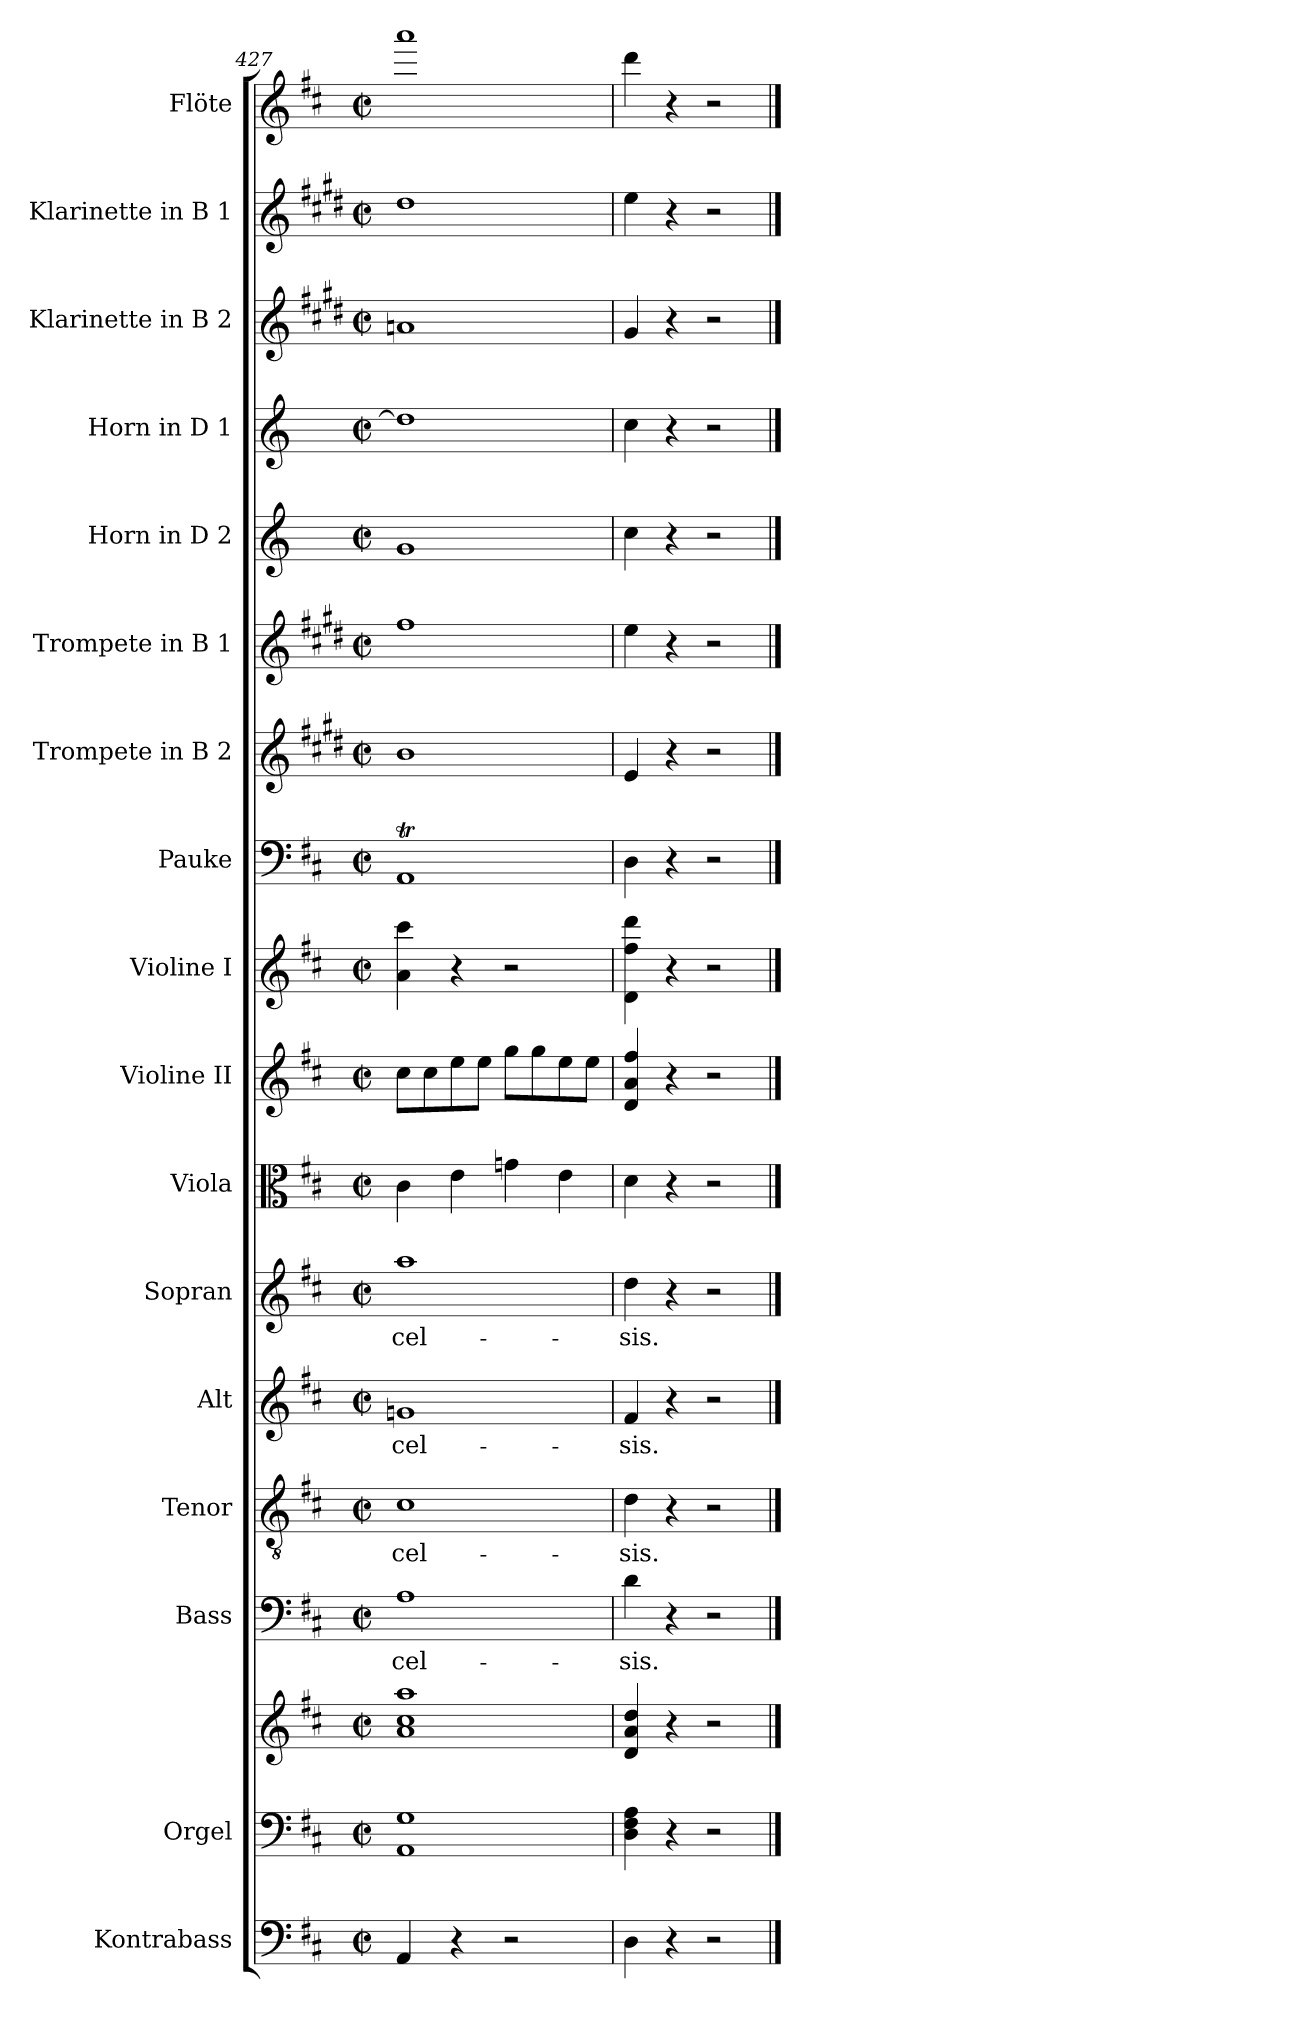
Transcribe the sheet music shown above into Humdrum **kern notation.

**kern	**kern	**kern	**kern	**text	**kern	**text	**kern	**text	**kern	**text	**kern	**kern	**kern	**kern	**kern	**kern	**kern	**kern	**kern	**kern	**kern
*part17	*part16	*part16	*part15	*part15	*part14	*part14	*part13	*part13	*part12	*part12	*part11	*part10	*part9	*part8	*part7	*part6	*part5	*part4	*part3	*part2	*part1
*staff18	*staff17	*staff16	*staff15	*staff15	*staff14	*staff14	*staff13	*staff13	*staff12	*staff12	*staff11	*staff10	*staff9	*staff8	*staff7	*staff6	*staff5	*staff4	*staff3	*staff2	*staff1
*I"Kontrabass	*I"Orgel	*	*I"Bass	*	*I"Tenor	*	*I"Alt	*	*I"Sopran	*	*I"Viola	*I"Violine II	*I"Violine I	*I"Pauke	*I"Trompete in B 2	*I"Trompete in B 1	*I"Horn in D 2	*I"Horn in D 1	*I"Klarinette in B 2	*I"Klarinette in B 1	*I"Flöte
*I'Kb.	*I'Org.	*	*I'B	*	*I'T	*	*I'A	*	*I'S	*	*I'Vla.	*I'Vl. II	*I'Vl. I	*I'Pk.	*I'Trp. 2	*I'Trp. 1	*I'Hrn. 2	*I'Hrn. 1	*I'Kl. 2	*I'Kl. 1	*I'Fl.
*clefF4	*clefF4	*clefG2	*clefF4	*	*clefGv2	*	*clefG2	*	*clefG2	*	*clefC3	*clefG2	*clefG2	*clefF4	*clefG2	*clefG2	*clefG2	*clefG2	*clefG2	*clefG2	*clefG2
*ITrd7c12	*	*	*	*	*	*	*	*	*	*	*	*	*	*	*ITrd1c2	*ITrd1c2	*ITrd-1c-2	*ITrd-1c-2	*ITrd1c2	*ITrd1c2	*
*k[f#c#]	*k[f#c#]	*k[f#c#]	*k[f#c#]	*	*k[f#c#]	*	*k[f#c#]	*	*k[f#c#]	*	*k[f#c#]	*k[f#c#]	*k[f#c#]	*k[f#c#]	*k[f#c#]	*k[f#c#]	*k[f#c#]	*k[f#c#]	*k[f#c#]	*k[f#c#]	*k[f#c#]
*D:	*D:	*D:	*D:	*	*D:	*	*D:	*	*D:	*	*D:	*D:	*D:	*D:	*D:	*D:	*D:	*D:	*D:	*D:	*D:
*M2/2	*M2/2	*M2/2	*M2/2	*	*M2/2	*	*M2/2	*	*M2/2	*	*M2/2	*M2/2	*M2/2	*M2/2	*M2/2	*M2/2	*M2/2	*M2/2	*M2/2	*M2/2	*M2/2
*met(c|)	*met(c|)	*met(c|)	*met(c|)	*	*met(c|)	*	*met(c|)	*	*met(c|)	*	*met(c|)	*met(c|)	*met(c|)	*met(c|)	*met(c|)	*met(c|)	*met(c|)	*met(c|)	*met(c|)	*met(c|)	*met(c|)
=427	=427	=427	=427	=427	=427	=427	=427	=427	=427	=427	=427	=427	=427	=427	=427	=427	=427	=427	=427	=427	=427
!	!	!	!	!LO:LY:b	!	!LO:LY:b	!	!LO:LY:b	!	!LO:LY:b	!	!	!	!	!	!	!	!	!	!	!
4AAA/	1AA 1G	1a 1cc# 1aa	1A	-cel-	1c#	-cel-	1gn	-cel-	1aa	-cel-	4c#\	8cc#\L	4a\ 4ccc#\	1AAT	1a	1ee	1a	1ee]	1gn	1cc#	1aaa
.	.	.	.	.	.	.	.	.	.	.	.	8cc#\	.	.	.	.	.	.	.	.	.
4r	.	.	.	.	.	.	.	.	.	.	4e\	8ee\	4r	.	.	.	.	.	.	.	.
.	.	.	.	.	.	.	.	.	.	.	.	8ee\J	.	.	.	.	.	.	.	.	.
2r	.	.	.	.	.	.	.	.	.	.	4gn\	8gg\L	2r	.	.	.	.	.	.	.	.
.	.	.	.	.	.	.	.	.	.	.	.	8gg\	.	.	.	.	.	.	.	.	.
.	.	.	.	.	.	.	.	.	.	.	4e\	8ee\	.	.	.	.	.	.	.	.	.
.	.	.	.	.	.	.	.	.	.	.	.	8ee\J	.	.	.	.	.	.	.	.	.
=428	=428	=428	=428	=428	=428	=428	=428	=428	=428	=428	=428	=428	=428	=428	=428	=428	=428	=428	=428	=428	=428
!	!	!	!	!LO:LY:b	!	!LO:LY:b	!	!LO:LY:b	!	!LO:LY:b	!	!	!	!	!	!	!	!	!	!	!
4DD\	4D\ 4F#\ 4A\	4d/ 4a/ 4dd/	4d\	-sis.	4d\	-sis.	4f#/	-sis.	4dd\	-sis.	4d\	4d/ 4a/ 4ff#/	4d\ 4ff#\ 4ddd\	4D\	4d/	4dd\	4dd\	4dd\	4f#/	4dd\	4ddd\
4r	4r	4r	4r	.	4r	.	4r	.	4r	.	4r	4r	4r	4r	4r	4r	4r	4r	4r	4r	4r
2r	2r	2r	2r	.	2r	.	2r	.	2r	.	2r	2r	2r	2r	2r	2r	2r	2r	2r	2r	2r
==	==	==	==	==	==	==	==	==	==	==	==	==	==	==	==	==	==	==	==	==	==
*-	*-	*-	*-	*-	*-	*-	*-	*-	*-	*-	*-	*-	*-	*-	*-	*-	*-	*-	*-	*-	*-
